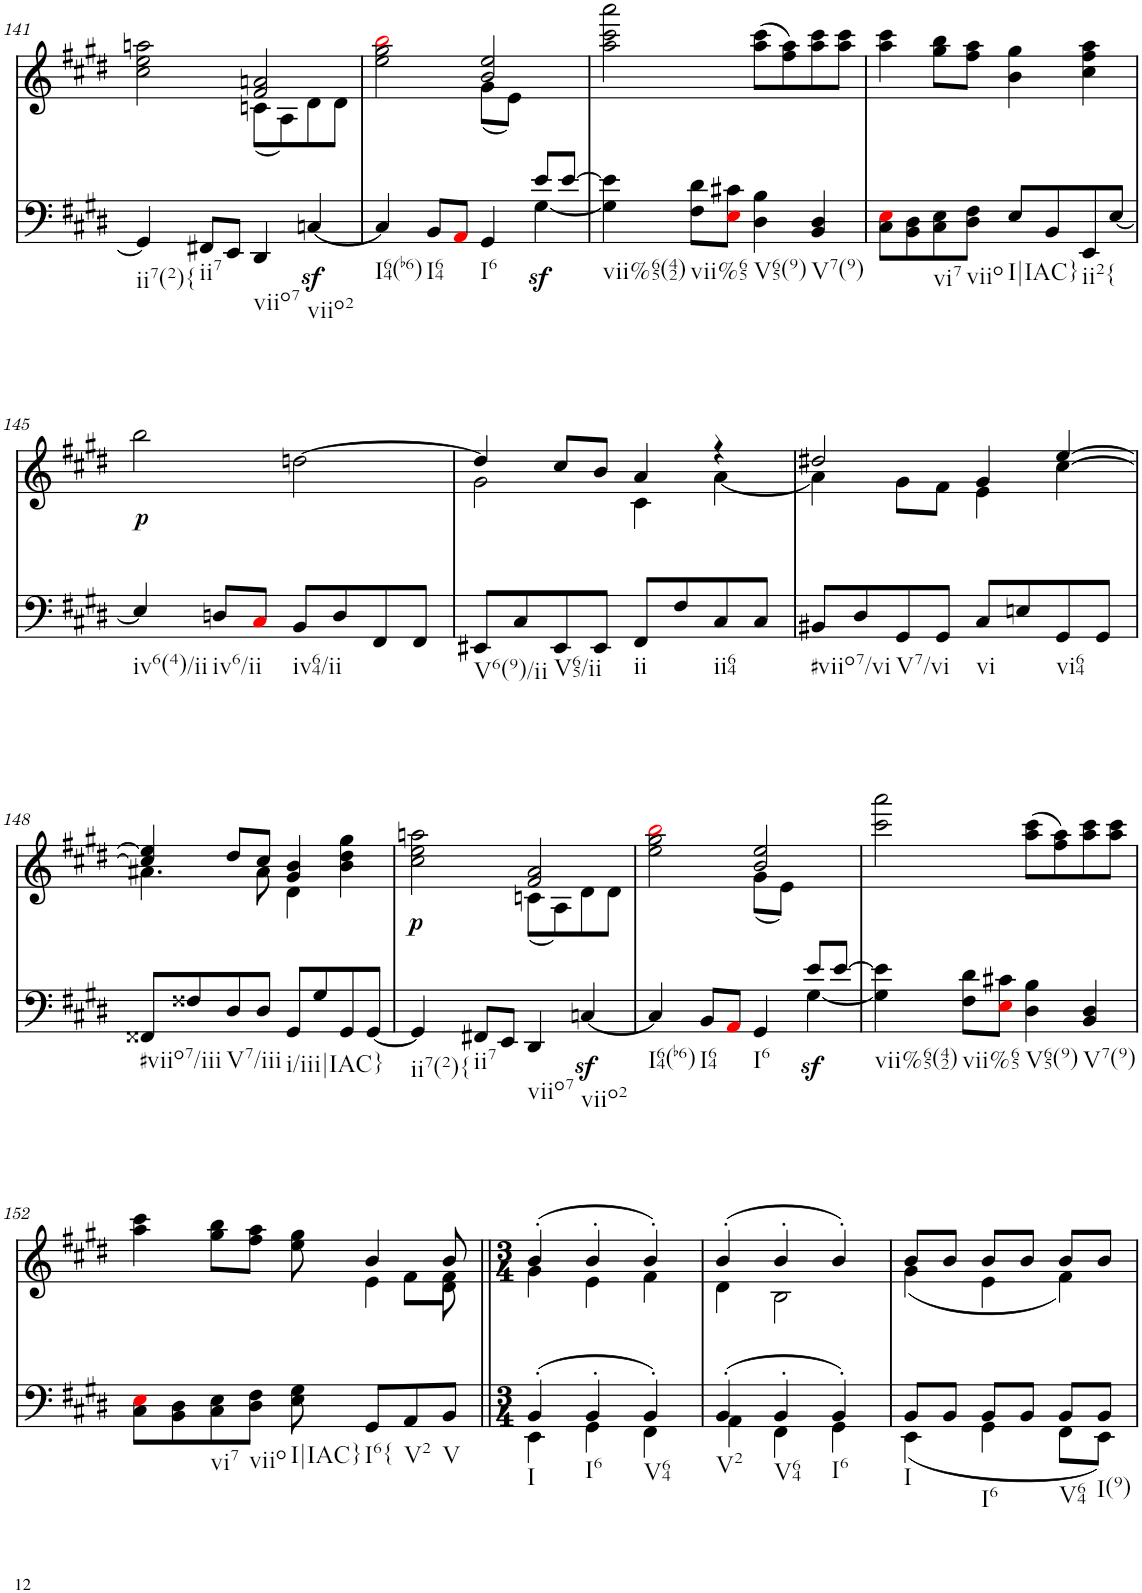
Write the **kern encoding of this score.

**kern	**dynam	**kern	**text	**dynam
*part2	*part2	*part1	*part1	*part1
*staff2	*staff2	*staff1	*staff1	*staff1
*I"Piano	*	*I"Piano	*	*
*I'Pno	*	*I'Pno	*	*
!!LO:PB:g=z
*clefF4	*	*clefF4	*	*
*k[f#c#g#d#]	*	*k[f#c#g#d#]	*	*
*E:	*	*E:	*	*
*M2/2	*	*M2/2	*	*
*met(c|)	*	*met(c|)	*	*
=141	=141	=141	=141	=141
*	*	*^	*	*
!LO:TX:b:t=ii7(2){	!	!	!	!	!
4GG#/]	.	2ryy	2cc#\ 2ee\ 2aan\	.	.
!LO:TX:b:t=ii7	!	!	!	!	!
8FF#X/L	.	.	.	.	.
8EE/J	.	.	.	.	.
!LO:TX:b:t=viio7	!	!	!	!	!
4DD#/	.	2f#/ 2an/	(8cn\L	.	.
.	.	.	8A\)	.	.
!LO:TX:b:t=viio2	!	!	!	!	!
[<4Cnz</	.	.	8d#\	.	.
.	.	.	8d#\J	.	.
=142	=142	=142	=142	=142	=142
*^	*	*	*	*	*
!LO:TX:b:t=I64(b6)	!	!	!	!	!	!
!LO:TX:b:t=I64	!	!	!	!	!	!
2ryy	4C/]	.	2ee\ 2gg#\ 2bbi\	2ryy	.	.
.	8BB/L	.	.	.	.	.
.	8AAi/J	.	.	.	.	.
!LO:TX:b:t=I6	!	!	!	!	!	!
4ryy	4GG#/	.	2b/ 2ee/	(8g#\L	.	.
.	.	.	.	8e\J)	.	.
!	!	!LO:DY:b	!	!	!	!
[4G#\	8e/L	sf	.	4ryy	.	.
.	[8e/J	.	.	.	.	.
*	*	*	*v	*v	*	*
=143	=143	=143	=143	=143	=143
!LO:TX:b:t=vii%65(42)	!	!	!	!	!
*v	*v	*	*	*	*
4G#\] 4e\]	.	2aa\ 2ccc#\ 2aaa\	.	.
!LO:TX:b:t=vii%65	!	!	!	!
8F#\ 8d#\L	.	.	.	.
8Ei\ 8c#X\J	.	.	.	.
!LO:TX:b:t=V65(9)	!	!	!	!
4D#\ 4B\	.	(8aa\ 8ccc#\L	.	.
.	.	8ff#\ 8aa\)	.	.
!LO:TX:b:t=V7(9)	!	!	!	!
4BB/ 4D#/	.	8aa\ 8ccc#\	.	.
.	.	8aa\ 8ccc#\J	.	.
=144	=144	=144	=144	=144
8C#\ 8Ei\L	.	4aa\ 4ccc#\	.	.
8BB\ 8D#\	.	.	.	.
!LO:TX:b:t=vi7	!	!	!	!
8C#\ 8E\	.	8gg#\ 8bb\L	.	.
!LO:TX:b:t=viio	!	!	!	!
8D#\ 8F#\J	.	8ff#\ 8aa\J	.	.
!LO:TX:b:t=I|IAC}	!	!	!	!
8E/L	.	4b\ 4gg#\	.	.
8BB/	.	.	.	.
!LO:TX:b:t=ii2{	!	!	!	!
8EE/	.	4cc#\ 4ff#\ 4aa\	.	.
[8E/J	.	.	.	.
!!LO:LB:g=z
=145	=145	=145	=145	=145
!LO:TX:b:t=iv6(4)/ii	!	!	!	!
!	!	!	!LO:LY:b	!
4E/]	.	2bb\	.	.
!LO:TX:b:t=iv6/ii	!	!	!	!
8Dn/L	.	.	.	.
8C#i/J	.	.	.	.
!LO:TX:b:t=iv64/ii	!	!	!	!
8BB/L	.	[>2ddn\	.	.
8D/	.	.	.	.
8FF#/	.	.	.	.
8FF#/J	.	.	.	.
=146	=146	=146	=146	=146
*	*	*^	*	*
!LO:TX:b:t=V6(9)/ii	!	!	!	!	!
8EE#X/L	.	4dd/]	2g#\	.	.
8C#/	.	.	.	.	.
!LO:TX:b:t=V65/ii	!	!	!	!	!
8EE#/	.	8cc#/L	.	.	.
8EE#/J	.	8b/J	.	.	.
!LO:TX:b:t=ii	!	!	!	!	!
8FF#/L	.	4a/	4c#\	.	.
8F#/	.	.	.	.	.
!LO:TX:b:t=ii64	!	!	!	!	!
8C#/	.	4r	[4a\	.	.
8C#/J	.	.	.	.	.
=147	=147	=147	=147	=147	=147
!LO:TX:b:t=#viio7/vi	!	!	!	!	!
8BB#X/L	.	2dd#X/	4a\]	.	.
8D#/	.	.	.	.	.
!LO:TX:b:t=V7/vi	!	!	!	!	!
8GG#/	.	.	8g#\L	.	.
8GG#/J	.	.	8f#\J	.	.
!LO:TX:b:t=vi	!	!	!	!	!
8C#/L	.	4g#/	4e\	.	.
8En/	.	.	.	.	.
!LO:TX:b:t=vi64	!	!	!	!	!
8GG#/	.	[4ee/	[>4cc#\	.	.
8GG#/J	.	.	.	.	.
!!LO:LB:g=z	!!
=148	=148	=148	=148	=148	=148
!LO:TX:b:t=#viio7/iii	!	!	!	!	!
8FF##X/L	.	4cc#/] 4ee/]	4.a#X\	.	.
8F##X/	.	.	.	.	.
!LO:TX:b:t=V7/iii	!	!	!	!	!
8D#/	.	8dd#/L	.	.	.
8D#/J	.	8cc#/J	8a#\	.	.
!LO:TX:b:t=i/iii|IAC}	!	!	!	!	!
8GG#/L	.	4g#/ 4b/	4d#\	.	.
8G#/	.	.	.	.	.
8GG#/	.	4ryy	4b\ 4dd#\ 4gg#\	.	.
[8GG#/J	.	.	.	.	.
=149	=149	=149	=149	=149	=149
!LO:TX:b:t=ii7(2){	!	!	!	!	!
!	!	!	!	!	!LO:DY:b
4GG#/]	.	2cc#\ 2ee\ 2aan\	2ryy	.	p
!LO:TX:b:t=ii7	!	!	!	!	!
8FF#X/L	.	.	.	.	.
8EE/J	.	.	.	.	.
!LO:TX:b:t=viio7	!	!	!	!	!
4DD#/	.	2f#/ 2a/	(8cn\L	.	.
.	.	.	8A\)	.	.
!LO:TX:b:t=viio2	!	!	!	!	!
[<4Cnz</	.	.	8d#\	.	.
.	.	.	8d#\J	.	.
=150	=150	=150	=150	=150	=150
*^	*	*	*	*	*
!LO:TX:b:t=I64(b6)	!	!	!	!	!	!
4C/]	2.ryy	.	2ee\ 2gg#\ 2bbi\	2ryy	.	.
!LO:TX:b:t=I64	!	!	!	!	!	!
8BB/L	.	.	.	.	.	.
8AAi/J	.	.	.	.	.	.
!LO:TX:b:t=I6	!	!	!	!	!	!
4GG#/	.	.	2b/ 2ee/	(8g#\L	.	.
.	.	.	.	8e\J)	.	.
!	!	!LO:DY:b	!	!	!	!
8e/L	[4G#\	sf	.	4ryy	.	.
[8e/J	.	.	.	.	.	.
*v	*v	*	*	*	*	*
*	*	*v	*v	*	*
=151	=151	=151	=151	=151
!LO:TX:b:t=vii%65(42)	!	!	!	!
4G#\] 4e\]	.	2ccc#\ 2aaa\	.	.
!LO:TX:b:t=vii%65	!	!	!	!
8F#\ 8d#\L	.	.	.	.
8Ei\ 8c#X\J	.	.	.	.
!LO:TX:b:t=V65(9)	!	!	!	!
4D#\ 4B\	.	(8aa\ 8ccc#\L	.	.
.	.	8ff#\ 8aa\)	.	.
!LO:TX:b:t=V7(9)	!	!	!	!
4BB/ 4D#/	.	8aa\ 8ccc#\	.	.
.	.	8aa\ 8ccc#\J	.	.
!!LO:LB:g=z
=152	=152	=152	=152	=152
*	*	*^	*	*
*	*	*	*^	*	*
8C#\ 8Ei\L	.	2ryy	4aa\ 4ccc#\	8ryy	.	.
*	*	*	*v	*v	*	*
8BB\ 8D#\	.	.	.	.	.
!LO:TX:b:t=vi7	!	!	!	!	!
8C#\ 8E\	.	.	8gg#\ 8bb\L	.	.
!LO:TX:b:t=viio	!	!	!	!	!
8D#\ 8F#\J	.	.	8ff#\ 8aa\J	.	.
!LO:TX:b:t=I|IAC}	!	!	!	!	!
8E\ 8G#\	.	8ryy	8ee\ 8gg#\	.	.
*	*	*	*^	*	*
!LO:TX:b:t=I6{	!	!	!	!	!	!
8GG#/L	.	4b/	8ryy	4e\	.	.
!LO:TX:b:t=V2	!	!	!	!	!	!
8AA/	.	.	8f#\L	.	.	.
!LO:TX:b:t=V	!	!	!	!	!	!
8BB/J	.	8b/	8f#\J	8d#\	.	.
*	*	*v	*v	*v	*	*
=153||	=153||	=153||	=153||	=153||
*M3/4	*	*M3/4	*	*
*^	*	*^	*	*
*	*	*	*	*^	*	*
!LO:TX:b:t=I	!	!	!	!	!	!	!
*	*	*	*	*v	*v	*	*
(4BB'/	4EE\	.	(4b'/	4g#\	.	.
!LO:TX:b:t=I6	!	!	!	!	!	!
4BB'/	4GG#\	.	4b'/	4e\	.	.
!LO:TX:b:t=V64	!	!	!	!	!	!
4BB'/)	4FF#\	.	4b'/)	4f#\	.	.
=154	=154	=154	=154	=154	=154	=154
!LO:TX:b:t=V2	!	!	!	!	!	!
(4BB'/	4AA\	.	(4b'/	4d#\	.	.
!LO:TX:b:t=V64	!	!	!	!	!	!
4BB'/	4FF#\	.	4b'/	2B\	.	.
!LO:TX:b:t=I6	!	!	!	!	!	!
4BB'/)	4GG#\	.	4b'/)	.	.	.
=155	=155	=155	=155	=155	=155	=155
!LO:TX:b:t=I	!	!	!	!	!	!
8BB/L	(4EE\	.	8b/L	(4g#\	.	.
8BB/J	.	.	8b/J	.	.	.
!LO:TX:b:t=I6	!	!	!	!	!	!
8BB/L	4GG#\	.	8b/L	4e\	.	.
8BB/J	.	.	8b/J	.	.	.
!LO:TX:b:t=V64	!	!	!	!	!	!
8BB/L	8FF#\L	.	8b/L	4f#\)	.	.
!LO:TX:b:t=I(9)	!	!	!	!	!	!
8BB/J	8EE\J)	.	8b/J	.	.	.
*v	*v	*	*	*	*	*
*	*	*v	*v	*	*
=	=	=	=	=
*-	*-	*-	*-	*-
